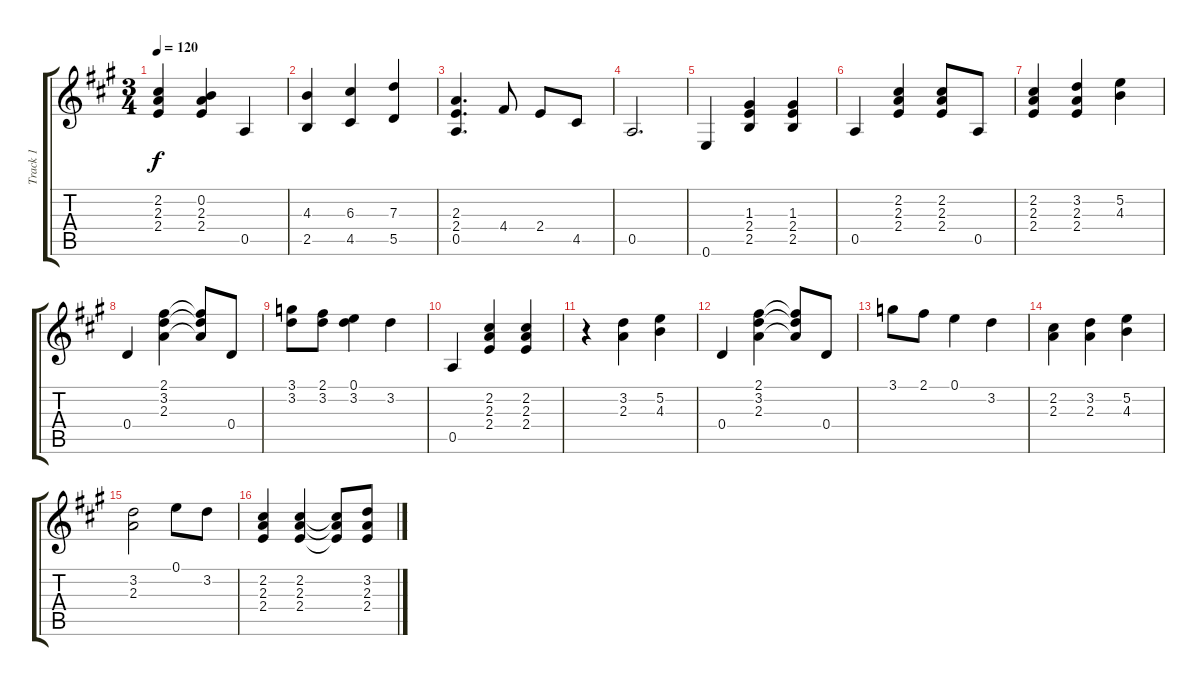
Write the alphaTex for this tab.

\track ("Track 1" "Track 1") {instrument electricguitarjazz}
\staff {score tabs}
\tuning (E4 B3 G3 D3 A2 E2) {hide}
\ts (3 4)
\tempo 120
\clef g2
\ks a
(2.2 2.3 2.4).4{dy f} (0.2 2.3 2.4).4 0.5.4 |
(4.3 2.5).4 (6.3 4.5).4 (7.3 5.5).4 |
(2.3 2.4 0.5).4{d} 4.4.8 2.4.8 4.5.8 |
0.5.2{d} |
0.6.4 (1.3 2.4 2.5).4 (1.3 2.4 2.5).4 |
0.5.4 (2.2 2.3 2.4).4 (2.2 2.3 2.4).8 0.5.8 |
(2.2 2.3 2.4).4 (3.2 2.3 2.4).4 (5.2 4.3).4 |
0.4.4 (2.1 3.2 2.3).4 (2.1{t} 3.2{t} 2.3{t}).8 0.4.8 |
(3.1 3.2).8 (2.1 3.2).8 (0.1 3.2).4 3.2.4 |
0.5.4 (2.2 2.3 2.4).4 (2.2 2.3 2.4).4 |
r.4 (3.2 2.3).4 (5.2 4.3).4 |
0.4.4 (2.1 3.2 2.3).4 (2.1{t} 3.2{t} 2.3{t}).8 0.4.8 |
3.1.8 2.1.8 0.1.4 3.2.4 |
(2.2 2.3).4 (3.2 2.3).4 (5.2 4.3).4 |
(3.2 2.3).2 0.1.8 3.2.8 |
(2.2 2.3 2.4).4 (2.2 2.3 2.4).4 (2.2{t} 2.3{t} 2.4{t}).8 (3.2 2.3 2.4).8
